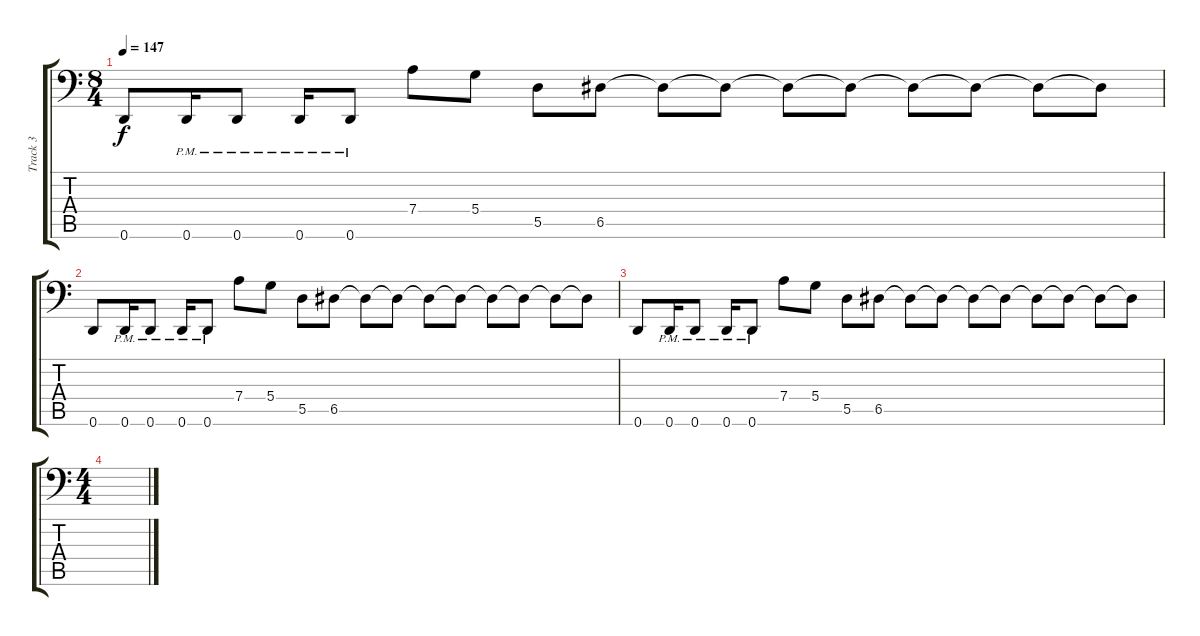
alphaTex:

\track ("Track 3" "Track 3") {instrument electricbasspick}
\staff {score tabs}
\tuning (E3 B2 G2 D2 A1 D1) {hide}
\ts (8 4)
\tempo 147
\clef f4
\ks c
0.6.8{dy f} 0.6{pm}.16 0.6{pm}.8 0.6{pm}.16 0.6{pm}.8 7.4.8 5.4.8 5.5.8 6.5.8 6.5{t}.8 6.5{t}.8 6.5{t}.8 6.5{t}.8 6.5{t}.8 6.5{t}.8 6.5{t}.8 6.5{t}.8 |
0.6.8 0.6{pm}.16 0.6{pm}.8 0.6{pm}.16 0.6{pm}.8 7.4.8 5.4.8 5.5.8 6.5.8 6.5{t}.8 6.5{t}.8 6.5{t}.8 6.5{t}.8 6.5{t}.8 6.5{t}.8 6.5{t}.8 6.5{t}.8 |
0.6.8 0.6{pm}.16 0.6{pm}.8 0.6{pm}.16 0.6{pm}.8 7.4.8 5.4.8 5.5.8 6.5.8 6.5{t}.8 6.5{t}.8 6.5{t}.8 6.5{t}.8 6.5{t}.8 6.5{t}.8 6.5{t}.8 6.5{t}.8 |
\ts (4 4)
